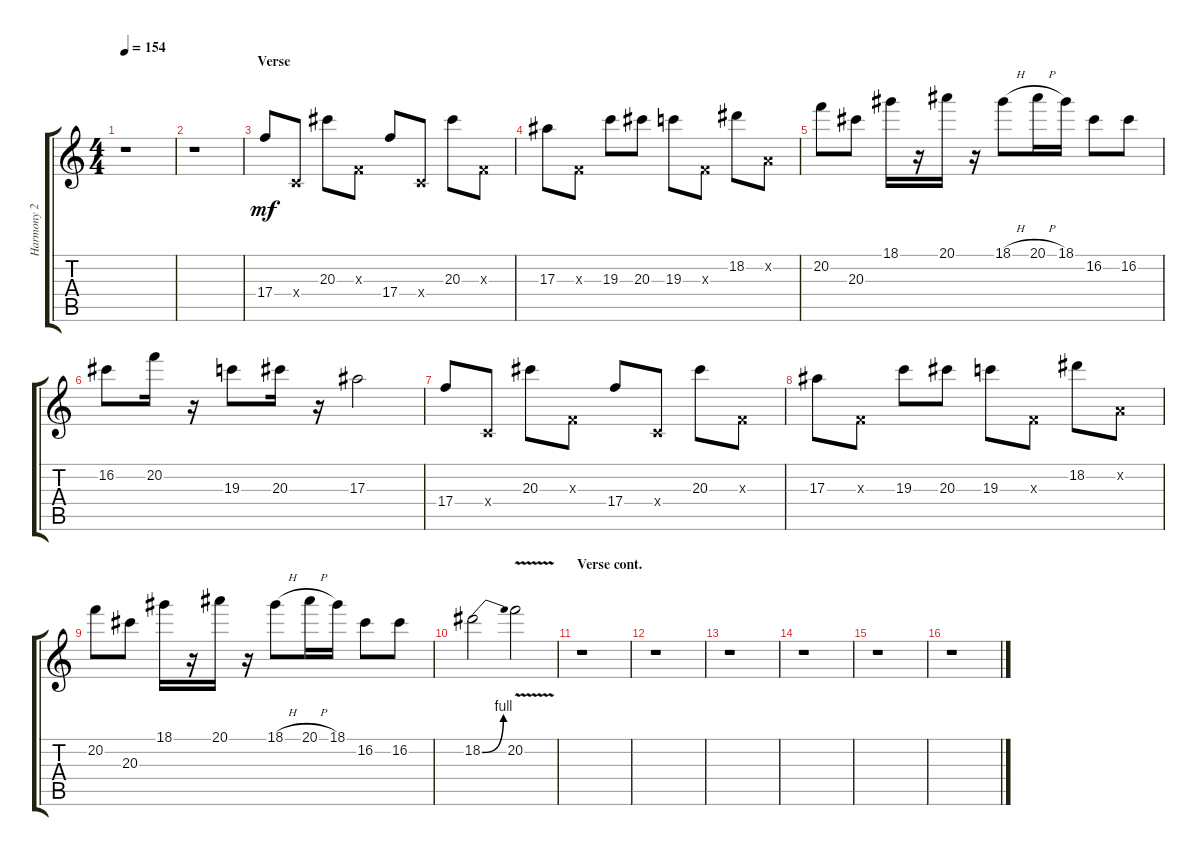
\track ("Harmony 2" "Harmony 2") {instrument overdrivenguitar}
\staff {score tabs}
\tuning (D4 A3 F3 C3 G2 C2) {hide}
\ts (4 4)
\tempo 154
\clef g2
\ks aminor
r.1{dy mf} |
r.1 |
\section ("" "Verse")
17.4.8 0.4{x}.8 20.3.8 0.3{x}.8 17.4.8 0.4{x}.8 20.3.8 0.3{x}.8 |
17.3.8 0.3{x}.8 19.3.8 20.3.8 19.3.8 0.3{x}.8 18.2.8 0.2{x}.8 |
20.2.8 20.3.8 18.1.16 r.16 20.1.16 r.16 18.1{h}.8 20.1{h}.16 18.1.16 16.2.8 16.2.8 |
16.2.8 20.2.16 r.16 19.3.8 20.3.16 r.16 17.3.2 |
17.4.8 0.4{x}.8 20.3.8 0.3{x}.8 17.4.8 0.4{x}.8 20.3.8 0.3{x}.8 |
17.3.8 0.3{x}.8 19.3.8 20.3.8 19.3.8 0.3{x}.8 18.2.8 0.2{x}.8 |
20.2.8 20.3.8 18.1.16 r.16 20.1.16 r.16 18.1{h}.8 20.1{h}.16 18.1.16 16.2.8 16.2.8 |
18.2{be (bend 0 0 60 4)}.2 20.2{v}.2 |
\section ("" "Verse cont.")
r.1 |
r.1 |
r.1 |
r.1 |
r.1 |
r.1
